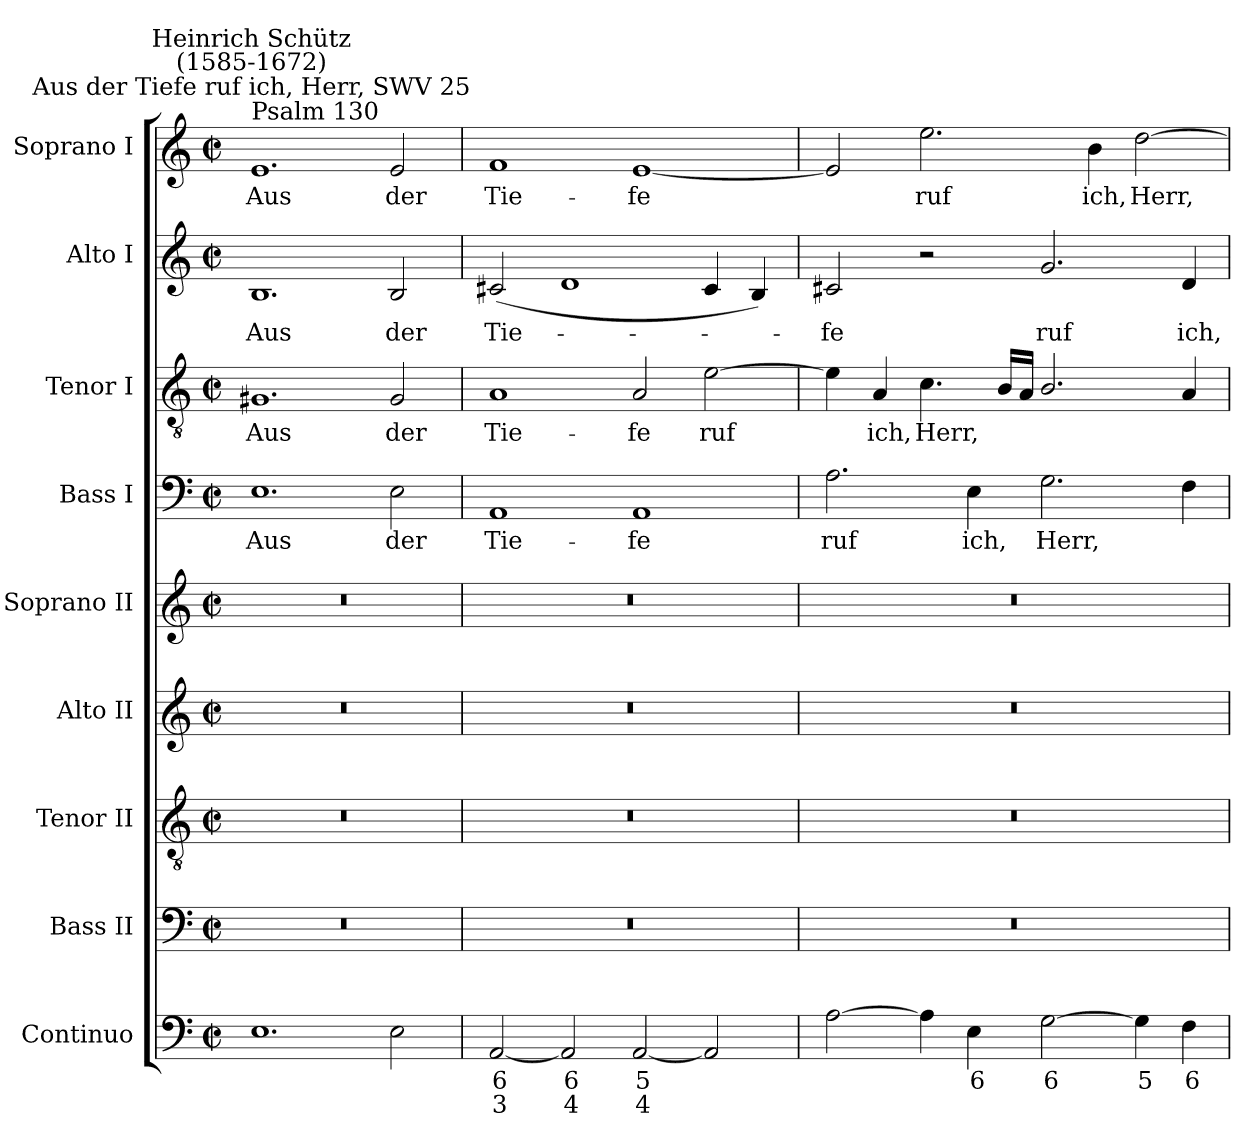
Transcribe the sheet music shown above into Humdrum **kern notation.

**kern	**text	**text	**kern	**kern	**kern	**kern	**kern	**text	**kern	**text	**kern	**text	**kern	**text
*part9	*part9	*part9	*part8	*part7	*part6	*part5	*part4	*part4	*part3	*part3	*part2	*part2	*part1	*part1
*staff9	*staff9	*staff9	*staff8	*staff7	*staff6	*staff5	*staff4	*staff4	*staff3	*staff3	*staff2	*staff2	*staff1	*staff1
*I"Continuo	*	*	*I"Bass II	*I"Tenor II	*I"Alto II	*I"Soprano II	*I"Bass I	*	*I"Tenor I	*	*I"Alto I	*	*I"Soprano I	*
*	*	*	*I'B II	*I'T II	*I'A II	*I'S II	*I'B I	*	*I'T I	*	*I'A I	*	*I'S I	*
*clefF4	*	*	*clefF4	*clefGv2	*clefG2	*clefG2	*clefF4	*	*clefGv2	*	*clefG2	*	*clefG2	*
*k[]	*	*	*k[]	*k[]	*k[]	*k[]	*k[]	*	*k[]	*	*k[]	*	*k[]	*
*C:	*	*	*C:	*C:	*C:	*C:	*C:	*	*C:	*	*C:	*	*C:	*
*M4/2	*	*	*M4/2	*M4/2	*M4/2	*M4/2	*M4/2	*	*M4/2	*	*M4/2	*	*M4/2	*
*met(c|)	*	*	*met(c|)	*met(c|)	*met(c|)	*met(c|)	*met(c|)	*	*met(c|)	*	*met(c|)	*	*met(c|)	*
=1	=1	=1	=1	=1	=1	=1	=1	=1	=1	=1	=1	=1	=1	=1
!	!	!	!	!	!	!	!	!	!	!	!	!	!LO:TX:a:t=Psalm 130	!
!	!	!	!	!	!	!	!	!	!	!	!	!	!LO:TX:a:cj:t=Aus der Tiefe ruf ich, Herr, SWV 25	!
!	!	!	!	!	!	!	!	!	!	!	!	!	!LO:TX:a:cj:t=Heinrich Schütz\n(1585-1672)	!
!	!	!	!	!	!	!	!	!LO:LY:b	!	!LO:LY:b	!	!LO:LY:b	!	!LO:LY:b
1.E	.	.	0r	0r	0r	0r	1.E	Aus	1.G#X	Aus	1.B	Aus	1.e	Aus
!	!	!	!	!	!	!	!	!LO:LY:b	!	!LO:LY:b	!	!LO:LY:b	!	!LO:LY:b
2E	.	.	.	.	.	.	2E	der	2G#	der	2B	der	2e	der
=2	=2	=2	=2	=2	=2	=2	=2	=2	=2	=2	=2	=2	=2	=2
!	!LO:LY:b	!LO:LY:b	!	!	!	!	!	!LO:LY:b	!	!LO:LY:b	!	!LO:LY:b	!	!LO:LY:b
[2AA	6	3	0r	0r	0r	0r	1AA	Tie-	1A	Tie-	(<2c#X	Tie-	1f	Tie-
!	!LO:LY:b	!LO:LY:b	!	!	!	!	!	!	!	!	!	!	!	!
2AA]	6	4	.	.	.	.	.	.	.	.	1d	.	.	.
!	!LO:LY:b	!LO:LY:b	!	!	!	!	!	!LO:LY:b	!	!LO:LY:b	!	!	!	!LO:LY:b
[2AA	5	4	.	.	.	.	1AA	-fe	2A	-fe	.	.	[1e	-fe
!	!	!	!	!	!	!	!	!	!	!LO:LY:b	!	!	!	!
2AA]	.	.	.	.	.	.	.	.	[2e	ruf	4c#	.	.	.
.	.	.	.	.	.	.	.	.	.	.	4B)	.	.	.
=3	=3	=3	=3	=3	=3	=3	=3	=3	=3	=3	=3	=3	=3	=3
!	!	!	!	!	!	!	!	!LO:LY:b	!	!	!	!LO:LY:b	!	!
[2A	.	.	0r	0r	0r	0r	2.A	ruf	4e]	.	2c#X	fe	2e]	.
!	!	!	!	!	!	!	!	!	!	!LO:LY:b	!	!	!	!
.	.	.	.	.	.	.	.	.	4A	ich,	.	.	.	.
!	!	!	!	!	!	!	!	!	!	!LO:LY:b	!	!	!	!LO:LY:b
4A]	.	.	.	.	.	.	.	.	4.c	Herr,	2r	.	2.ee	ruf
!	!LO:LY:b	!	!	!	!	!	!	!LO:LY:b	!	!	!	!	!	!
4E	6	.	.	.	.	.	4E	ich,	.	.	.	.	.	.
.	.	.	.	.	.	.	.	.	16BLL	.	.	.	.	.
.	.	.	.	.	.	.	.	.	16AJJ	.	.	.	.	.
!	!LO:LY:b	!	!	!	!	!	!	!LO:LY:b	!	!	!	!LO:LY:b	!	!
[2G	6	.	.	.	.	.	2.G	Herr,	2.B/	.	2.g	ruf	.	.
!	!	!	!	!	!	!	!	!	!	!	!	!	!	!LO:LY:b
.	.	.	.	.	.	.	.	.	.	.	.	.	4b	ich,
!	!LO:LY:b	!	!	!	!	!	!	!	!	!	!	!	!	!LO:LY:b
4G]	5	.	.	.	.	.	.	.	.	.	.	.	[2dd	Herr,
!	!LO:LY:b	!	!	!	!	!	!	!	!	!	!	!LO:LY:b	!	!
4F	6	.	.	.	.	.	4F	.	4A	.	4d	ich,	.	.
=	=	=	=	=	=	=	=	=	=	=	=	=	=	=
*-	*-	*-	*-	*-	*-	*-	*-	*-	*-	*-	*-	*-	*-	*-
